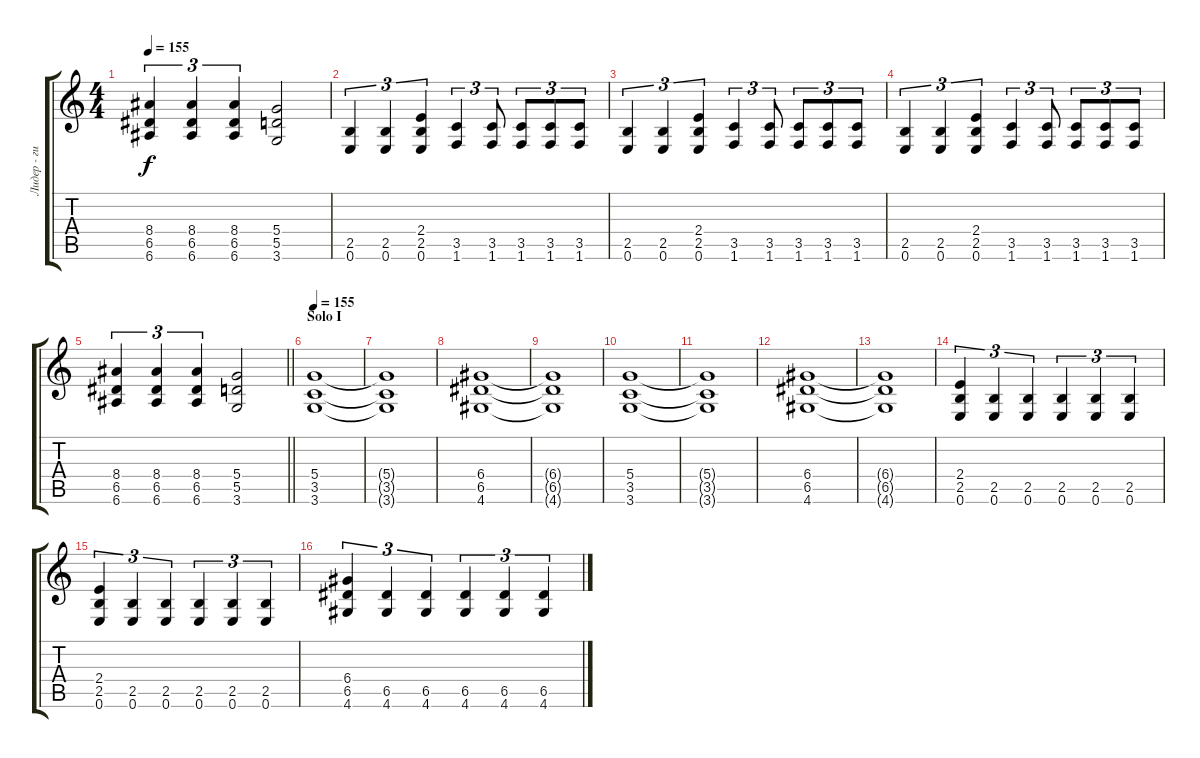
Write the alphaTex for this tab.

\track ("Лидер - гитара" "Лидер - ги") {instrument distortionguitar}
\staff {score tabs}
\tuning (E4 B3 G3 D3 A2 E2) {hide}
\ts (4 4)
\tempo 155
\clef g2
\ks c
(8.4 6.5 6.6).4{tu (3 2) dy f} (8.4 6.5 6.6).4{tu (3 2)} (8.4 6.5 6.6).4{tu (3 2)} (5.4 5.5 3.6).2 |
(2.5 0.6).4{tu (3 2)} (2.5 0.6).4{tu (3 2)} (2.4 2.5 0.6).4{tu (3 2)} (3.5 1.6).4{tu (3 2)} (3.5 1.6).8{tu (3 2)} (3.5 1.6).8{tu (3 2)} (3.5 1.6).8{tu (3 2)} (3.5 1.6).8{tu (3 2)} |
(2.5 0.6).4{tu (3 2)} (2.5 0.6).4{tu (3 2)} (2.4 2.5 0.6).4{tu (3 2)} (3.5 1.6).4{tu (3 2)} (3.5 1.6).8{tu (3 2)} (3.5 1.6).8{tu (3 2)} (3.5 1.6).8{tu (3 2)} (3.5 1.6).8{tu (3 2)} |
(2.5 0.6).4{tu (3 2)} (2.5 0.6).4{tu (3 2)} (2.4 2.5 0.6).4{tu (3 2)} (3.5 1.6).4{tu (3 2)} (3.5 1.6).8{tu (3 2)} (3.5 1.6).8{tu (3 2)} (3.5 1.6).8{tu (3 2)} (3.5 1.6).8{tu (3 2)} |
\barLineRight lightlight
(8.4 6.5 6.6).4{tu (3 2)} (8.4 6.5 6.6).4{tu (3 2)} (8.4 6.5 6.6).4{tu (3 2)} (5.4 5.5 3.6).2 |
\section ("" "Solo I")
\tempo 155
(5.4 3.5 3.6).1 |
(5.4{t} 3.5{t} 3.6{t}).1 |
(6.4 6.5 4.6).1 |
(6.4{t} 6.5{t} 4.6{t}).1 |
(5.4 3.5 3.6).1 |
(5.4{t} 3.5{t} 3.6{t}).1 |
(6.4 6.5 4.6).1 |
(6.4{t} 6.5{t} 4.6{t}).1 |
(2.4 2.5 0.6).4{tu (3 2)} (2.5 0.6).4{tu (3 2)} (2.5 0.6).4{tu (3 2)} (2.5 0.6).4{tu (3 2)} (2.5 0.6).4{tu (3 2)} (2.5 0.6).4{tu (3 2)} |
(2.4 2.5 0.6).4{tu (3 2)} (2.5 0.6).4{tu (3 2)} (2.5 0.6).4{tu (3 2)} (2.5 0.6).4{tu (3 2)} (2.5 0.6).4{tu (3 2)} (2.5 0.6).4{tu (3 2)} |
(6.4 6.5 4.6).4{tu (3 2)} (6.5 4.6).4{tu (3 2)} (6.5 4.6).4{tu (3 2)} (6.5 4.6).4{tu (3 2)} (6.5 4.6).4{tu (3 2)} (6.5 4.6).4{tu (3 2)}
